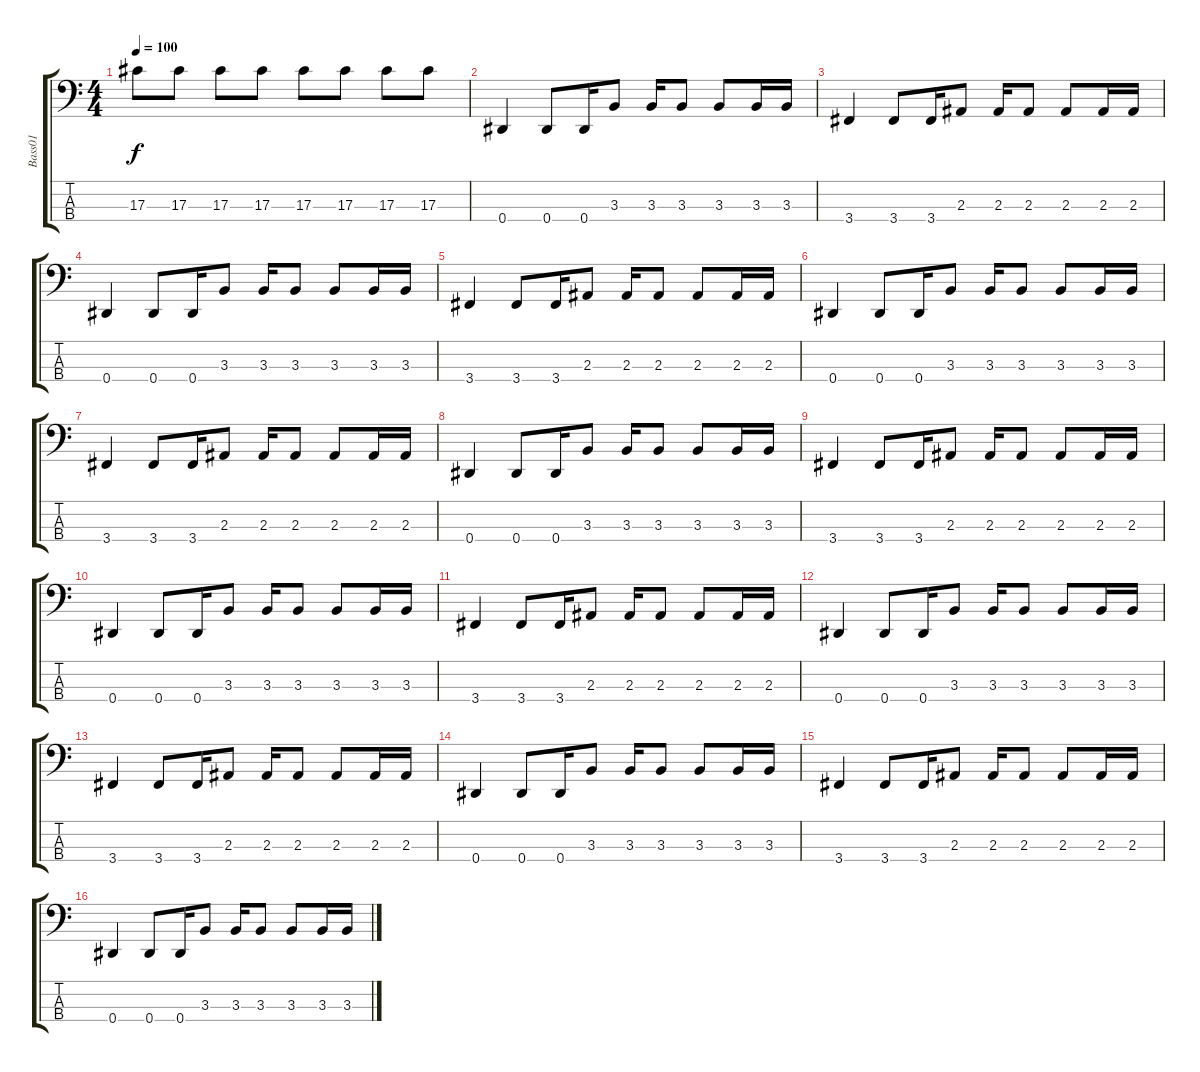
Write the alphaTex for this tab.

\track ("Bass01" "Bass01") {instrument electricbassfinger}
\staff {score tabs}
\tuning (Gb2 Db2 Ab1 Eb1) {hide}
\ts (4 4)
\tempo 100
\clef f4
\ks c
17.3.8{dy f} 17.3.8 17.3.8 17.3.8 17.3.8 17.3.8 17.3.8 17.3.8 |
0.4.4 0.4.8 0.4.16 3.3.8 3.3.16 3.3.8 3.3.8 3.3.16 3.3.16 |
3.4.4 3.4.8 3.4.16 2.3.8 2.3.16 2.3.8 2.3.8 2.3.16 2.3.16 |
0.4.4 0.4.8 0.4.16 3.3.8 3.3.16 3.3.8 3.3.8 3.3.16 3.3.16 |
3.4.4 3.4.8 3.4.16 2.3.8 2.3.16 2.3.8 2.3.8 2.3.16 2.3.16 |
0.4.4 0.4.8 0.4.16 3.3.8 3.3.16 3.3.8 3.3.8 3.3.16 3.3.16 |
3.4.4 3.4.8 3.4.16 2.3.8 2.3.16 2.3.8 2.3.8 2.3.16 2.3.16 |
0.4.4 0.4.8 0.4.16 3.3.8 3.3.16 3.3.8 3.3.8 3.3.16 3.3.16 |
3.4.4 3.4.8 3.4.16 2.3.8 2.3.16 2.3.8 2.3.8 2.3.16 2.3.16 |
0.4.4 0.4.8 0.4.16 3.3.8 3.3.16 3.3.8 3.3.8 3.3.16 3.3.16 |
3.4.4 3.4.8 3.4.16 2.3.8 2.3.16 2.3.8 2.3.8 2.3.16 2.3.16 |
0.4.4 0.4.8 0.4.16 3.3.8 3.3.16 3.3.8 3.3.8 3.3.16 3.3.16 |
3.4.4 3.4.8 3.4.16 2.3.8 2.3.16 2.3.8 2.3.8 2.3.16 2.3.16 |
0.4.4 0.4.8 0.4.16 3.3.8 3.3.16 3.3.8 3.3.8 3.3.16 3.3.16 |
3.4.4 3.4.8 3.4.16 2.3.8 2.3.16 2.3.8 2.3.8 2.3.16 2.3.16 |
0.4.4 0.4.8 0.4.16 3.3.8 3.3.16 3.3.8 3.3.8 3.3.16 3.3.16
